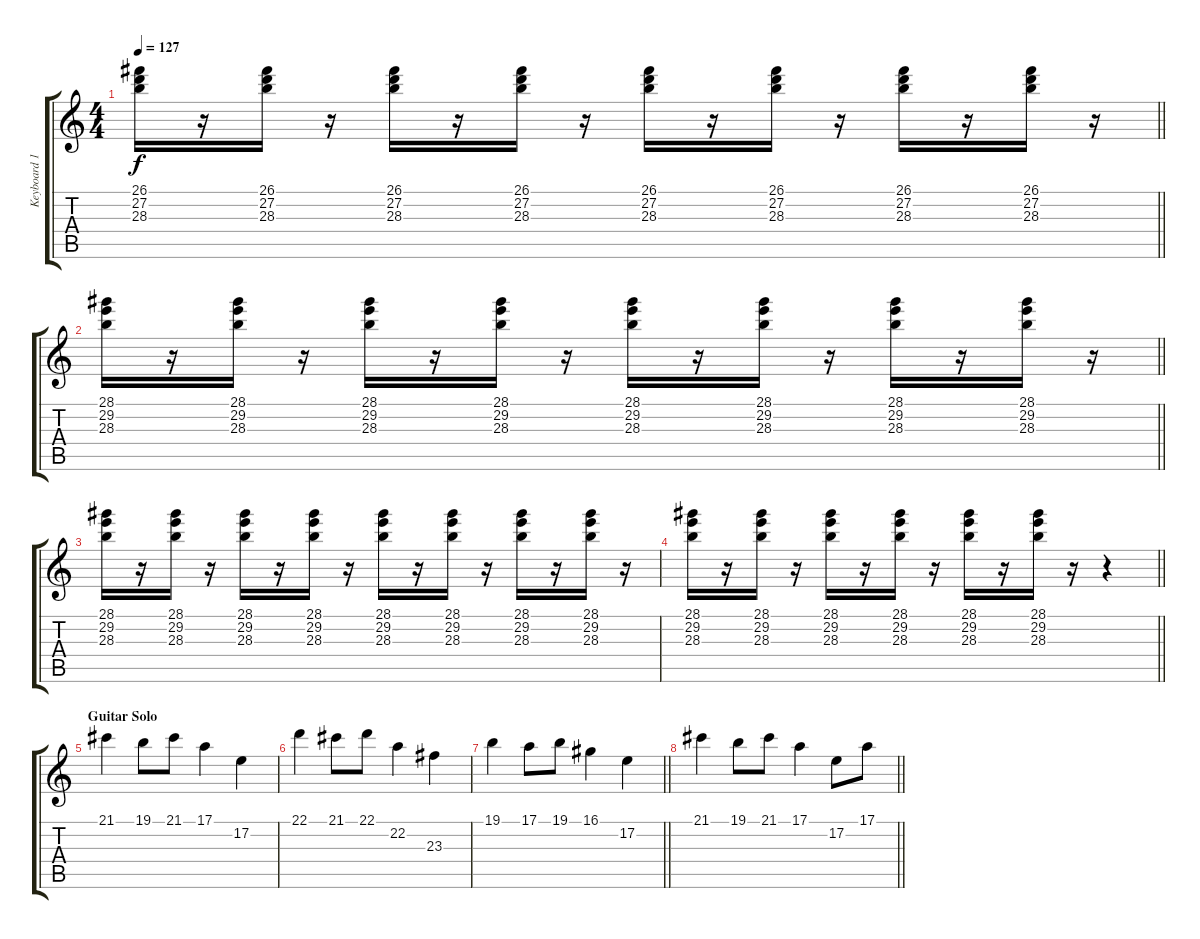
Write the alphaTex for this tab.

\track ("Keyboard 1" "Keyboard 1") {instrument acousticgrandpiano}
\staff {score tabs}
\tuning (E4 B3 G3 D3 A2 E2) {hide}
\ts (4 4)
\tempo 127
\clef g2
\barLineRight lightlight
\ks c
(26.1 27.2 28.3).16{dy f} r.16 (26.1 27.2 28.3).16 r.16 (26.1 27.2 28.3).16 r.16 (26.1 27.2 28.3).16 r.16 (26.1 27.2 28.3).16 r.16 (26.1 27.2 28.3).16 r.16 (26.1 27.2 28.3).16 r.16 (26.1 27.2 28.3).16 r.16 |
\barLineRight lightlight
(28.1 29.2 28.3).16 r.16 (28.1 29.2 28.3).16 r.16 (28.1 29.2 28.3).16 r.16 (28.1 29.2 28.3).16 r.16 (28.1 29.2 28.3).16 r.16 (28.1 29.2 28.3).16 r.16 (28.1 29.2 28.3).16 r.16 (28.1 29.2 28.3).16 r.16 |
(28.1 29.2 28.3).16 r.16 (28.1 29.2 28.3).16 r.16 (28.1 29.2 28.3).16 r.16 (28.1 29.2 28.3).16 r.16 (28.1 29.2 28.3).16 r.16 (28.1 29.2 28.3).16 r.16 (28.1 29.2 28.3).16 r.16 (28.1 29.2 28.3).16 r.16 |
\barLineRight lightlight
(28.1 29.2 28.3).16 r.16 (28.1 29.2 28.3).16 r.16 (28.1 29.2 28.3).16 r.16 (28.1 29.2 28.3).16 r.16 (28.1 29.2 28.3).16 r.16 (28.1 29.2 28.3).16 r.16 r.4{volume 15 balance 14} |
\section ("" "Guitar Solo")
21.1.4 19.1.8 21.1.8 17.1.4 17.2.4 |
22.1.4 21.1.8 22.1.8 22.2.4 23.3.4 |
\barLineRight lightlight
19.1.4 17.1.8 19.1.8 16.1.4 17.2.4 |
\barLineRight lightlight
21.1.4 19.1.8 21.1.8 17.1.4 17.2.8 17.1.8
